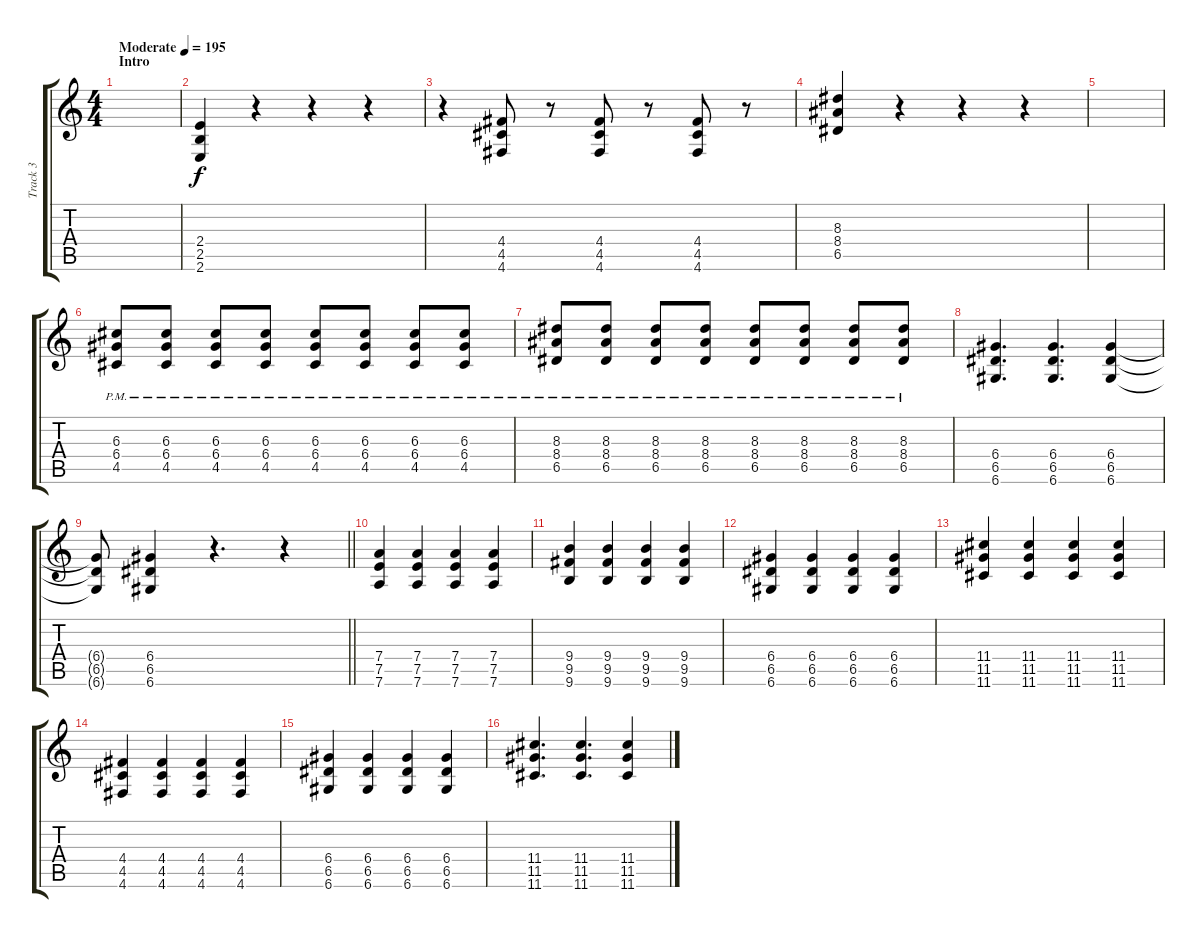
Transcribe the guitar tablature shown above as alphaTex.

\track ("Track 3" "Track 3") {instrument distortionguitar}
\staff {score tabs}
\tuning (E4 B3 G3 D3 A2 D2) {hide}
\ts (4 4)
\section ("" "Intro")
\tempo (195 "Moderate")
\clef g2
\ks c
|
(2.4 2.5 2.6).4 r.4 r.4 r.4 |
r.4 (4.4 4.5 4.6).8 r.8 (4.4 4.5 4.6).8 r.8 (4.4 4.5 4.6).8 r.8 |
(8.3 8.4 6.5).4 r.4 r.4 r.4 |
|
(6.3{pm} 6.4{pm} 4.5{pm}).8 (6.3{pm} 6.4{pm} 4.5{pm}).8 (6.3{pm} 6.4{pm} 4.5{pm}).8 (6.3{pm} 6.4{pm} 4.5{pm}).8 (6.3{pm} 6.4{pm} 4.5{pm}).8 (6.3{pm} 6.4{pm} 4.5{pm}).8 (6.3{pm} 6.4{pm} 4.5{pm}).8 (6.3{pm} 6.4{pm} 4.5{pm}).8 |
(8.3{pm} 8.4{pm} 6.5{pm}).8 (8.3{pm} 8.4{pm} 6.5{pm}).8 (8.3{pm} 8.4{pm} 6.5{pm}).8 (8.3{pm} 8.4{pm} 6.5{pm}).8 (8.3{pm} 8.4{pm} 6.5{pm}).8 (8.3{pm} 8.4{pm} 6.5{pm}).8 (8.3{pm} 8.4{pm} 6.5{pm}).8 (8.3{pm} 8.4{pm} 6.5{pm}).8 |
(6.4 6.5 6.6).4{d} (6.4 6.5 6.6).4{d} (6.4 6.5 6.6).4 |
\barLineRight lightlight
(6.4{t} 6.5{t} 6.6{t}).8 (6.4 6.5 6.6).4 r.4{d} r.4 |
\section ("" "")
(7.4 7.5 7.6).4 (7.4 7.5 7.6).4 (7.4 7.5 7.6).4 (7.4 7.5 7.6).4 |
(9.4 9.5 9.6).4 (9.4 9.5 9.6).4 (9.4 9.5 9.6).4 (9.4 9.5 9.6).4 |
(6.4 6.5 6.6).4 (6.4 6.5 6.6).4 (6.4 6.5 6.6).4 (6.4 6.5 6.6).4 |
(11.4 11.5 11.6).4 (11.4 11.5 11.6).4 (11.4 11.5 11.6).4 (11.4 11.5 11.6).4 |
(4.4 4.5 4.6).4 (4.4 4.5 4.6).4 (4.4 4.5 4.6).4 (4.4 4.5 4.6).4 |
(6.4 6.5 6.6).4 (6.4 6.5 6.6).4 (6.4 6.5 6.6).4 (6.4 6.5 6.6).4 |
(11.4 11.5 11.6).4{d} (11.4 11.5 11.6).4{d} (11.4 11.5 11.6).4
